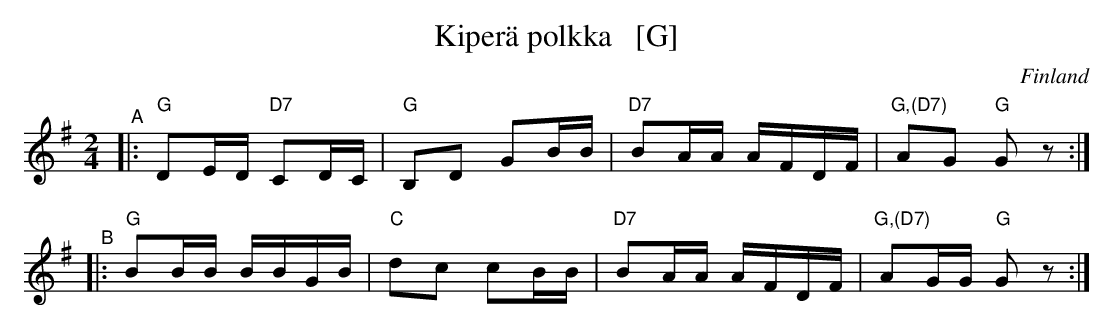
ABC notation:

X:1
T: Kiper\"a polkka   [G]
O: Finland
M: 2/4
L: 1/16
K: G
"^A"|: "G"D2ED "D7"C2DC | "G"B,2D2 G2BB | "D7"B2AA AFDF | "G,(D7)"A2G2 "G"G2z2 :|
"^B"|: "G"B2BB BBGB | "C"d2c2 c2BB | "D7"B2AA AFDF | "G,(D7)"A2GG "G"G2z2 :|
